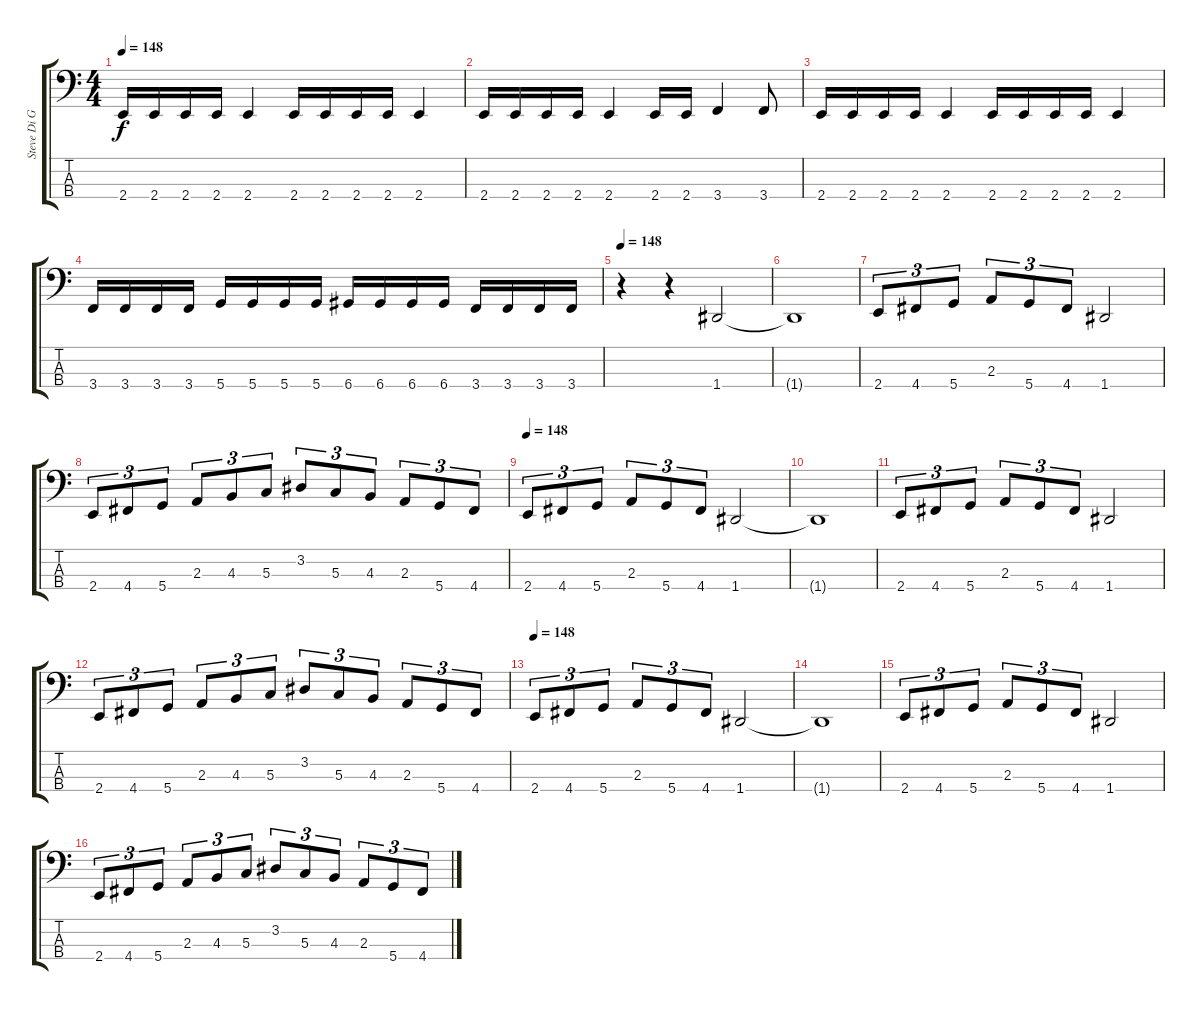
\track ("Steve Di Gorgio" "Steve Di G") {instrument electricbassfinger}
\staff {score tabs}
\tuning (F2 C2 G1 D1) {hide}
\ts (4 4)
\tempo 148
\clef f4
\ks c
2.4.16{dy f} 2.4.16 2.4.16 2.4.16 2.4.4 2.4.16 2.4.16 2.4.16 2.4.16 2.4.4 |
2.4.16 2.4.16 2.4.16 2.4.16 2.4.4 2.4.16 2.4.16 3.4.4 3.4.8 |
2.4.16 2.4.16 2.4.16 2.4.16 2.4.4 2.4.16 2.4.16 2.4.16 2.4.16 2.4.4 |
3.4.16 3.4.16 3.4.16 3.4.16 5.4.16 5.4.16 5.4.16 5.4.16 6.4.16 6.4.16 6.4.16 6.4.16 3.4.16 3.4.16 3.4.16 3.4.16 |
\tempo 148
r.4 r.4 1.4.2 |
1.4{t}.1 |
2.4.8{tu (3 2)} 4.4.8{tu (3 2)} 5.4.8{tu (3 2)} 2.3.8{tu (3 2)} 5.4.8{tu (3 2)} 4.4.8{tu (3 2)} 1.4.2 |
2.4.8{tu (3 2)} 4.4.8{tu (3 2)} 5.4.8{tu (3 2)} 2.3.8{tu (3 2)} 4.3.8{tu (3 2)} 5.3.8{tu (3 2)} 3.2.8{tu (3 2)} 5.3.8{tu (3 2)} 4.3.8{tu (3 2)} 2.3.8{tu (3 2)} 5.4.8{tu (3 2)} 4.4.8{tu (3 2)} |
\tempo 148
2.4.8{tu (3 2)} 4.4.8{tu (3 2)} 5.4.8{tu (3 2)} 2.3.8{tu (3 2)} 5.4.8{tu (3 2)} 4.4.8{tu (3 2)} 1.4.2 |
1.4{t}.1 |
2.4.8{tu (3 2)} 4.4.8{tu (3 2)} 5.4.8{tu (3 2)} 2.3.8{tu (3 2)} 5.4.8{tu (3 2)} 4.4.8{tu (3 2)} 1.4.2 |
2.4.8{tu (3 2)} 4.4.8{tu (3 2)} 5.4.8{tu (3 2)} 2.3.8{tu (3 2)} 4.3.8{tu (3 2)} 5.3.8{tu (3 2)} 3.2.8{tu (3 2)} 5.3.8{tu (3 2)} 4.3.8{tu (3 2)} 2.3.8{tu (3 2)} 5.4.8{tu (3 2)} 4.4.8{tu (3 2)} |
\tempo 148
2.4.8{tu (3 2)} 4.4.8{tu (3 2)} 5.4.8{tu (3 2)} 2.3.8{tu (3 2)} 5.4.8{tu (3 2)} 4.4.8{tu (3 2)} 1.4.2 |
1.4{t}.1 |
2.4.8{tu (3 2)} 4.4.8{tu (3 2)} 5.4.8{tu (3 2)} 2.3.8{tu (3 2)} 5.4.8{tu (3 2)} 4.4.8{tu (3 2)} 1.4.2 |
2.4.8{tu (3 2)} 4.4.8{tu (3 2)} 5.4.8{tu (3 2)} 2.3.8{tu (3 2)} 4.3.8{tu (3 2)} 5.3.8{tu (3 2)} 3.2.8{tu (3 2)} 5.3.8{tu (3 2)} 4.3.8{tu (3 2)} 2.3.8{tu (3 2)} 5.4.8{tu (3 2)} 4.4.8{tu (3 2)}
